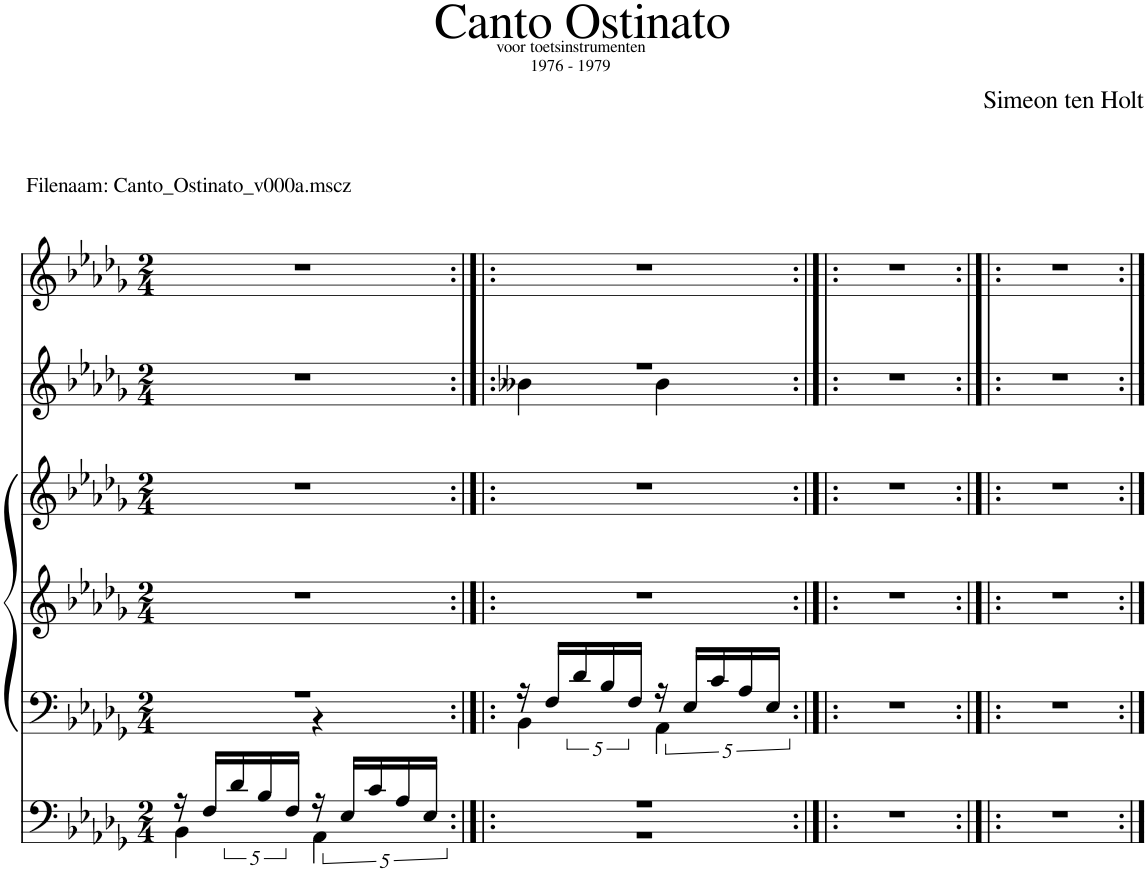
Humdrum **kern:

**kern	**kern	**kern	**kern	**kern	**kern
*part1	*part1	*part1	*part1	*part1	*part1
*staff6	*staff5	*staff4	*staff3	*staff2	*staff1
*I"Piano	*	*	*	*	*
*I'Pno.	*	*	*	*	*
*clefF4	*clefF4	*clefG2	*clefG2	*clefG2	*clefG2
*k[b-e-a-d-g-]	*k[b-e-a-d-g-]	*k[b-e-a-d-g-]	*k[b-e-a-d-g-]	*k[b-e-a-d-g-]	*k[b-e-a-d-g-]
*M2/4	*M2/4	*M2/4	*M2/4	*M2/4	*M2/4
=1	=1	=1	=1	=1	=1
*^	*^	*	*	*	*
!	!	!	!	!	!	!	!LO:TX:a:t=Filenaam&colon; Canto_Ostinato_v000a.mscz
20r	4BB-\	2r	4ryy	2r	2r	2r	2r
20F/LL	.	.	.	.	.	.	.
20d-/	.	.	.	.	.	.	.
20B-/	.	.	.	.	.	.	.
20F/JJ	.	.	.	.	.	.	.
20r	4AA-\	.	4r	.	.	.	.
20E-/LL	.	.	.	.	.	.	.
20c/	.	.	.	.	.	.	.
20A-/	.	.	.	.	.	.	.
20E-/JJ	.	.	.	.	.	.	.
=2:|!|:	=2:|!|:	=2:|!|:	=2:|!|:	=2:|!|:	=2:|!|:	=2:|!|:	=2:|!|:
*	*	*	*	*	*	*^	*
2r	2r	20r	4BB-\	2r	2r	2r	4b--X\	2r
.	.	20F/LL	.	.	.	.	.	.
.	.	20d-/	.	.	.	.	.	.
.	.	20B-/	.	.	.	.	.	.
.	.	20F/JJ	.	.	.	.	.	.
.	.	20r	4AA-\	.	.	.	4b--\	.
.	.	20E-/LL	.	.	.	.	.	.
.	.	20c/	.	.	.	.	.	.
.	.	20A-/	.	.	.	.	.	.
.	.	20E-/JJ	.	.	.	.	.	.
*v	*v	*	*	*	*	*	*	*
*	*v	*v	*	*	*v	*v	*
=3:|!|:	=3:|!|:	=3:|!|:	=3:|!|:	=3:|!|:	=3:|!|:
2r	2r	2r	2r	2r	2r
=4:|!|:	=4:|!|:	=4:|!|:	=4:|!|:	=4:|!|:	=4:|!|:
2r	2r	2r	2r	2r	2r
=:|!	=:|!	=:|!	=:|!	=:|!	=:|!
*-	*-	*-	*-	*-	*-
